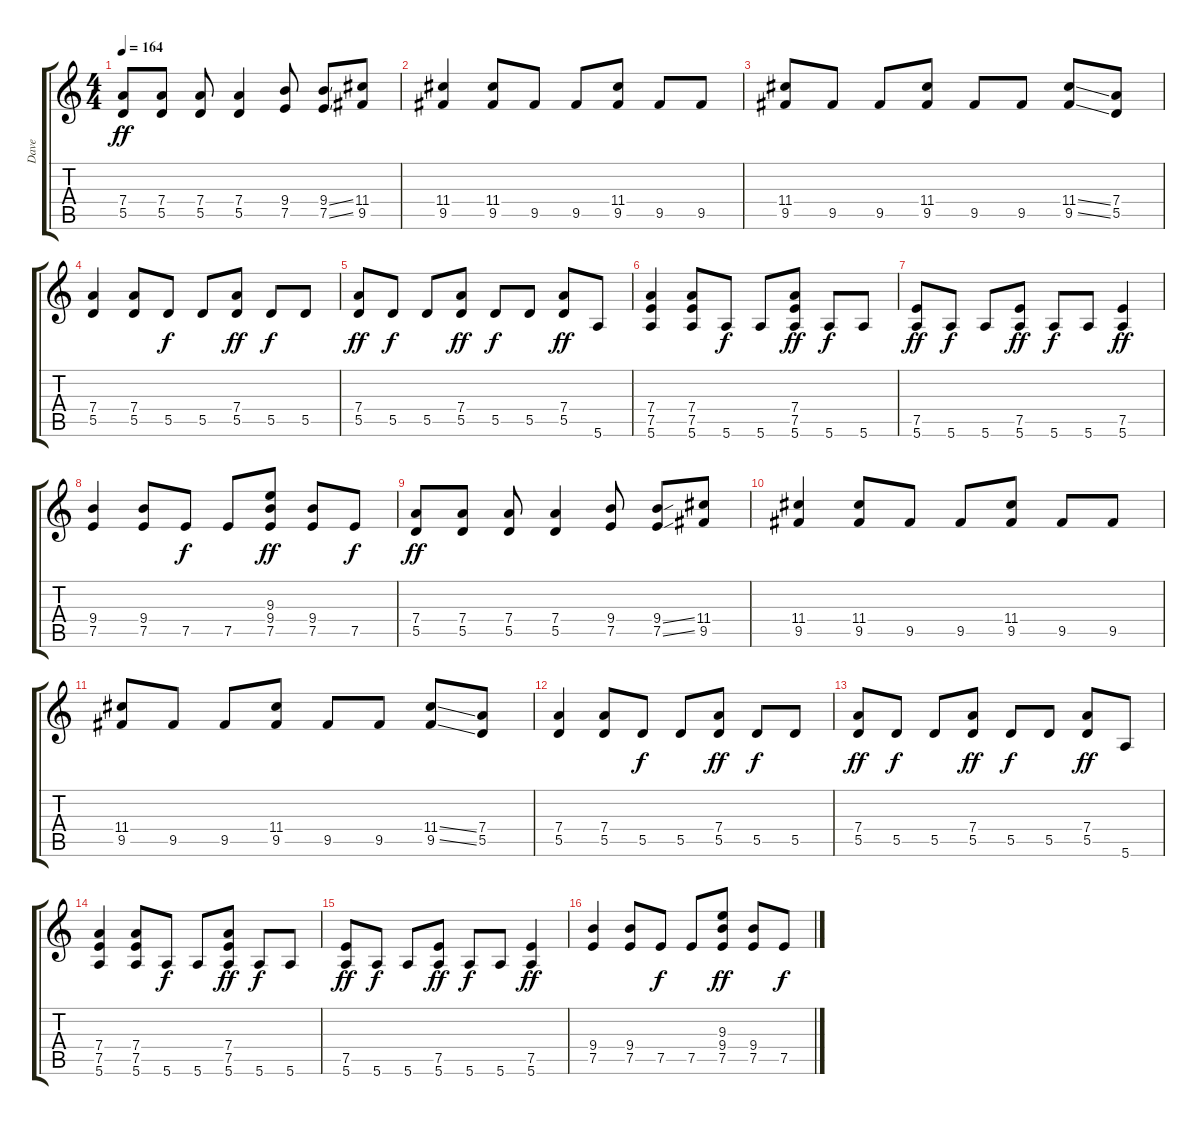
\track ("Dave" "Dave") {instrument distortionguitar}
\staff {score tabs}
\tuning (E4 B3 G3 D3 A2 E2) {hide}
\ts (4 4)
\tempo 164
\clef g2
\ks c
(7.4 5.5).8{dy ff} (7.4 5.5).8 (7.4 5.5).8 (7.4 5.5).4 (9.4 7.5).8 (9.4{ss} 7.5{ss}).8 (11.4 9.5).8 |
(11.4 9.5).4 (11.4 9.5).8 9.5.8 9.5.8 (11.4 9.5).8 9.5.8 9.5.8 |
(11.4 9.5).8 9.5.8 9.5.8 (11.4 9.5).8 9.5.8 9.5.8 (11.4{ss} 9.5{ss}).8 (7.4 5.5).8 |
(7.4 5.5).4 (7.4 5.5).8 5.5.8{dy f} 5.5.8 (7.4 5.5).8{dy ff} 5.5.8{dy f} 5.5.8 |
(7.4 5.5).8{dy ff} 5.5.8{dy f} 5.5.8 (7.4 5.5).8{dy ff} 5.5.8{dy f} 5.5.8 (7.4 5.5).8{dy ff} 5.6.8 |
(7.4 7.5 5.6).4 (7.4 7.5 5.6).8 5.6.8{dy f} 5.6.8 (7.4 7.5 5.6).8{dy ff} 5.6.8{dy f} 5.6.8 |
(7.5 5.6).8{dy ff} 5.6.8{dy f} 5.6.8 (7.5 5.6).8{dy ff} 5.6.8{dy f} 5.6.8 (7.5 5.6).4{dy ff} |
(9.4 7.5).4 (9.4 7.5).8 7.5.8{dy f} 7.5.8 (9.3 9.4 7.5).8{dy ff} (9.4 7.5).8 7.5.8{dy f} |
(7.4 5.5).8{dy ff} (7.4 5.5).8 (7.4 5.5).8 (7.4 5.5).4 (9.4 7.5).8 (9.4{ss} 7.5{ss}).8 (11.4 9.5).8 |
(11.4 9.5).4 (11.4 9.5).8 9.5.8 9.5.8 (11.4 9.5).8 9.5.8 9.5.8 |
(11.4 9.5).8 9.5.8 9.5.8 (11.4 9.5).8 9.5.8 9.5.8 (11.4{ss} 9.5{ss}).8 (7.4 5.5).8 |
(7.4 5.5).4 (7.4 5.5).8 5.5.8{dy f} 5.5.8 (7.4 5.5).8{dy ff} 5.5.8{dy f} 5.5.8 |
(7.4 5.5).8{dy ff} 5.5.8{dy f} 5.5.8 (7.4 5.5).8{dy ff} 5.5.8{dy f} 5.5.8 (7.4 5.5).8{dy ff} 5.6.8 |
(7.4 7.5 5.6).4 (7.4 7.5 5.6).8 5.6.8{dy f} 5.6.8 (7.4 7.5 5.6).8{dy ff} 5.6.8{dy f} 5.6.8 |
(7.5 5.6).8{dy ff} 5.6.8{dy f} 5.6.8 (7.5 5.6).8{dy ff} 5.6.8{dy f} 5.6.8 (7.5 5.6).4{dy ff} |
(9.4 7.5).4 (9.4 7.5).8 7.5.8{dy f} 7.5.8 (9.3 9.4 7.5).8{dy ff} (9.4 7.5).8 7.5.8{dy f}
